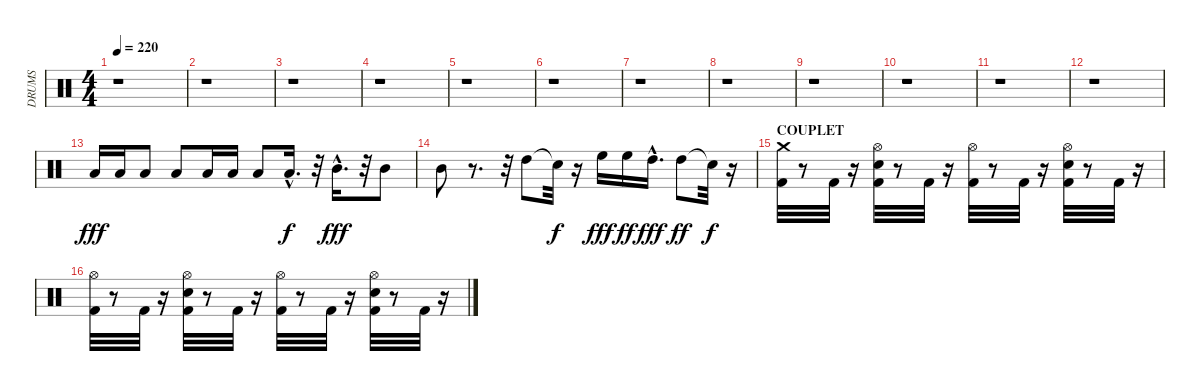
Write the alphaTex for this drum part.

\track ("DRUMS" "DRUMS") {instrument percussion}
\staff {score}
\articulation defaults
\ts (4 4)
\tempo 220
\clef neutral
\ks c
r.1{dy f} |
r.1 |
r.1 |
r.1 |
r.1 |
r.1 |
r.1 |
r.1 |
r.1 |
r.1 |
r.1 |
r.1 |
"Low Floor Tom (hit)".16{dy fff} "Low Tom (hit)".16 "Low Tom (hit)".8 "Low Tom (hit)".8 "Low Floor Tom (hit)".16 "Low Tom (hit)".16 "Low Tom (hit)".8 "Low Tom (hit)"{hac}.16{d dy f} r.32 "Mid Tom (hit)"{hac}.16{d dy fff} r.32 "Mid Tom (hit)".8 |
"Mid Tom (hit)".8 r.8{d} r.32 "High Tom (hit)".8 "Snare (hit)"{t}.32{dy f} r.16 "High Floor Tom (hit)".16{dy fff} "High Floor Tom (hit)".16{dy ff} "High Tom (hit)"{hac}.16{d dy fff} "High Tom (hit)".8{dy ff} "Snare (hit)"{t}.32{dy f} r.16 |
\section ("" "COUPLET")
("Kick (hit) 2" "Crash medium (hit)").32 r.8 "Kick (hit) 2".32 r.16 ("Electric Snare (hit)" "Kick (hit) 2" "Hi-Hat (open)").32 r.8 "Kick (hit) 2".32 r.16 ("Kick (hit) 2" "Hi-Hat (open)").32 r.8 "Kick (hit) 2".32 r.16 ("Electric Snare (hit)" "Hi-Hat (open)" "Kick (hit) 2").32 r.8 "Kick (hit) 2".32 r.16 |
("Kick (hit) 2" "Hi-Hat (open)").32 r.8 "Kick (hit) 2".32 r.16 ("Kick (hit) 2" "Hi-Hat (open)" "Electric Snare (hit)").32 r.8 "Kick (hit) 2".32 r.16 ("Hi-Hat (open)" "Kick (hit) 2").32 r.8 "Kick (hit) 2".32 r.16 ("Electric Snare (hit)" "Kick (hit) 2" "Hi-Hat (open)").32 r.8 "Kick (hit) 2".32 r.16
